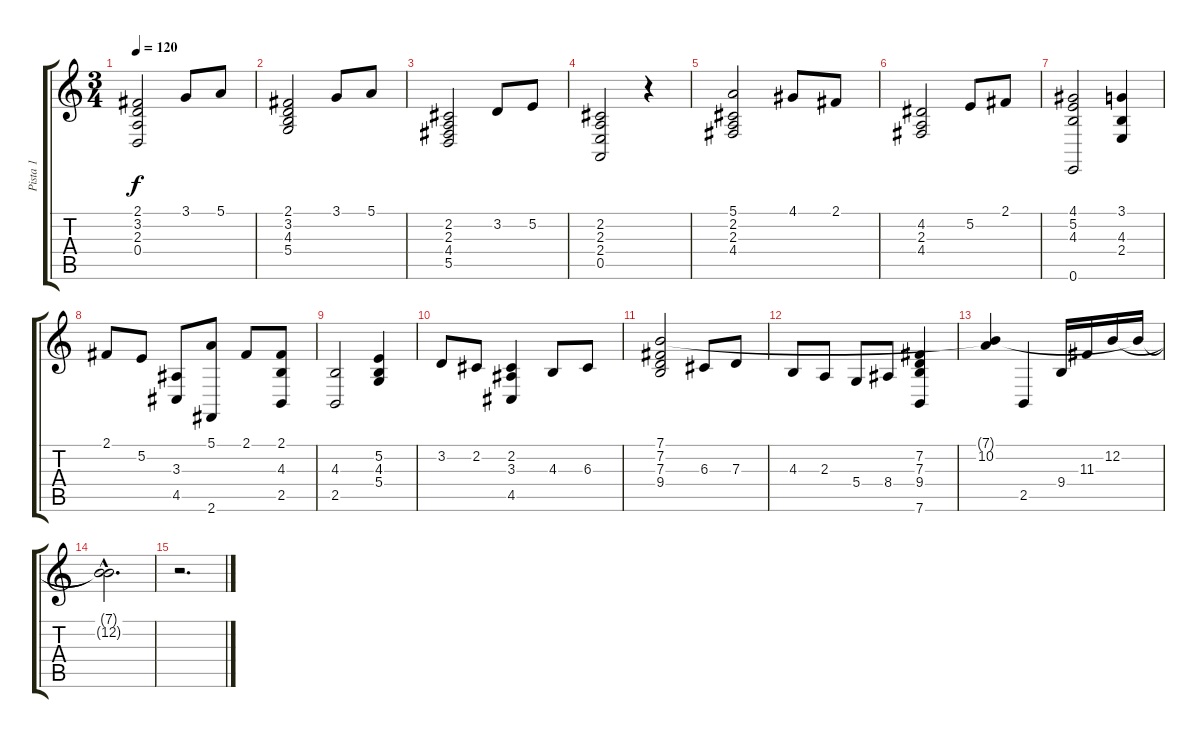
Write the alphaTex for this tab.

\track ("Pista 1" "Pista 1") {instrument acousticgrandpiano}
\staff {score tabs}
\tuning (E4 B3 G3 D3 A2 E2) {hide}
\ts (3 4)
\tempo 120
\clef g2
\ks c
(2.1 3.2 2.3 0.4).2{dy f} 3.1.8 5.1.8 |
(2.1 3.2 4.3 5.4).2 3.1.8 5.1.8 |
(2.2 2.3 4.4 5.5).2 3.2.8 5.2.8 |
(2.2 2.3 2.4 0.5).2 r.4 |
(5.1 2.2 2.3 4.4).2 4.1.8 2.1.8 |
(4.2 2.3 4.4).2 5.2.8 2.1.8 |
(4.1 5.2 4.3 0.6).2 (3.1 4.3 2.4).4 |
2.1.8 5.2.8 (3.3 4.5).8 (5.1 2.6).8 2.1.8 (2.1 4.3 2.5).8 |
(4.3 2.5).2 (5.2 4.3 5.4).4 |
3.2.8 2.2.8 (2.2 3.3 4.5).4 4.3.8 6.3.8 |
(7.1 7.2 7.3 9.4).2 6.3.8 7.3.8 |
4.3.8 2.3.8 5.4.8 8.4.8 (7.2 7.3 9.4 7.6).4 |
(7.1{t} 10.2).4 2.5.4 9.4.16 11.3.16 12.2.16 7.1{t}.16 |
(7.1{hac t} 12.2{hac t}).2{d} |
r.2{d}
